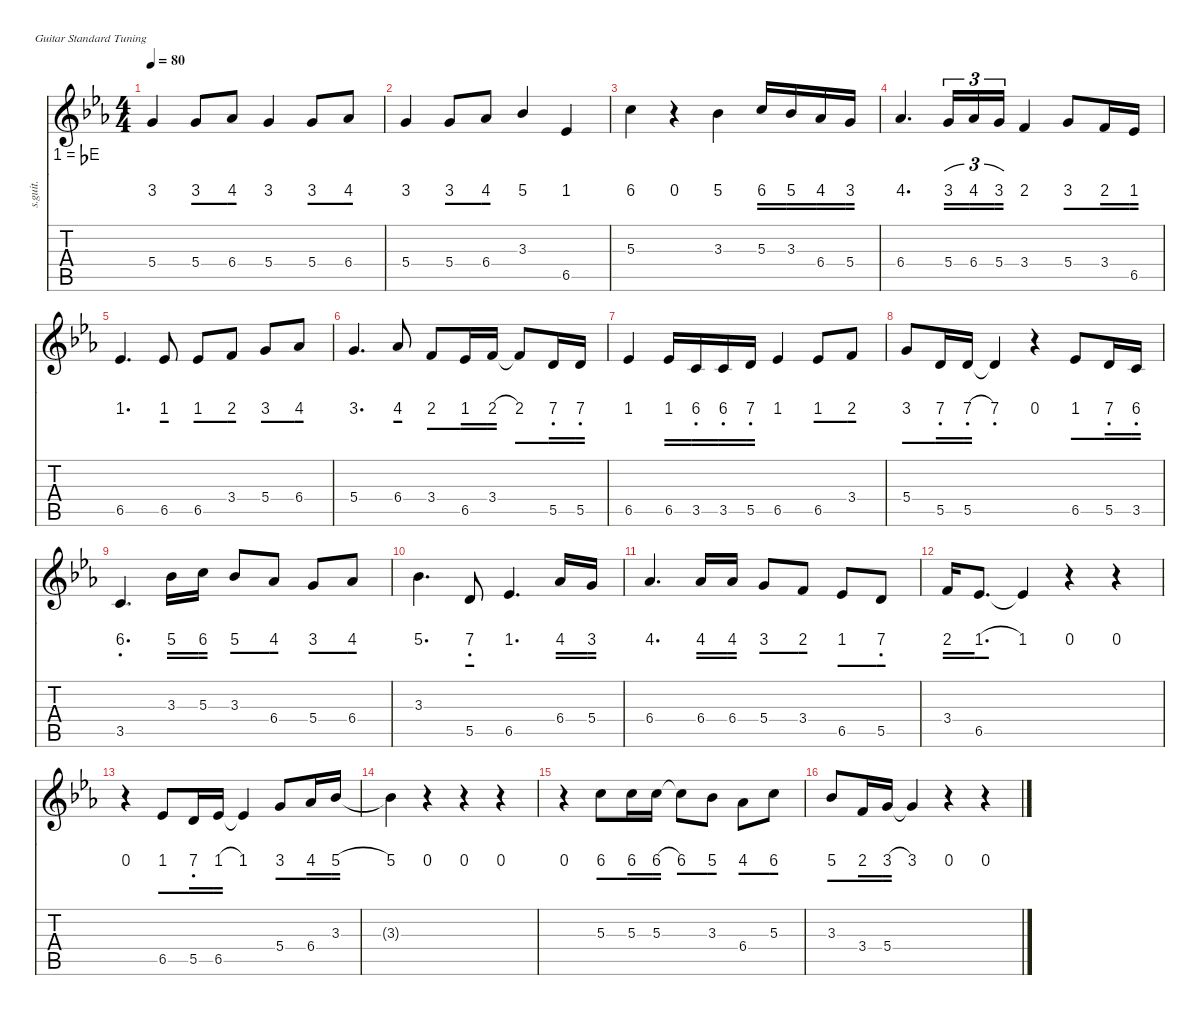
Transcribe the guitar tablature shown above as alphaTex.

\defaultSystemsLayout 4
\hideDynamics
\bracketExtendMode nobrackets
\track ("Steel Guitar" "s.guit.") {instrument acousticguitarsteel}
\staff {score tabs numbered}
\tuning (E4 B3 G3 D3 A2 E2)
\ts (4 4)
\tempo 80
\clef g2
\ks eb
5.4{acc forcenatural}.4{dy mf instrument acousticguitarsteel beam Up} 5.4{acc forcenatural}.8{beam Up} 6.4{acc b}.8{beam Up} 5.4{acc forcenatural}.4{beam Up} 5.4{acc forcenatural}.8{beam Up} 6.4{acc b}.8{beam Up} |
5.4{acc forcenatural}.4{beam Up} 5.4{acc forcenatural}.8{beam Up} 6.4{acc b}.8{beam Up} 3.3{acc b}.4{beam Up} 6.5{acc b}.4{beam Up} |
5.3{acc forcenatural}.4{beam Down} r.4{beam Down} 3.3{acc b}.4{beam Down} 5.3{acc forcenatural}.16{beam Up} 3.3{acc b}.16{beam Up} 6.4{acc b}.16{beam Up} 5.4{acc forcenatural}.16{beam Up} |
6.4{acc b}.4{d beam Up} 5.4{acc forcenatural}.16{tu (3 2) beam Up} 6.4{acc b}.16{tu (3 2) beam Up} 5.4{acc forcenatural}.16{tu (3 2) beam Up} 3.4{acc forcenatural}.4{beam Up} 5.4{acc forcenatural}.8{beam Up} 3.4{acc forcenatural}.16{beam Up} 6.5{acc b}.16{beam Up} |
6.5{acc b}.4{d beam Up} 6.5{acc b}.8{beam Up} 6.5{acc b}.8{beam Up} 3.4{acc forcenatural}.8{beam Up} 5.4{acc forcenatural}.8{beam Up} 6.4{acc b}.8{beam Up} |
5.4{acc forcenatural}.4{d beam Up} 6.4{acc b}.8{beam Up} 3.4{acc forcenatural}.8{beam Up} 6.5{acc b}.16{beam Up} 3.4{acc forcenatural}.16{beam Up} 3.4{t acc forcenatural}.8{beam Up} 5.5{acc forcenatural}.16{beam Up} 5.5{acc forcenatural}.16{beam Up} |
6.5{acc b}.4{beam Up} 6.5{acc b}.16{beam Up} 3.5{acc forcenatural}.16{beam Up} 3.5{acc forcenatural}.16{beam Up} 5.5{acc forcenatural}.16{beam Up} 6.5{acc b}.4{beam Up} 6.5{acc b}.8{beam Up} 3.4{acc forcenatural}.8{beam Up} |
5.4{acc forcenatural}.8{beam Up} 5.5{acc forcenatural}.16{beam Up} 5.5{acc forcenatural}.16{beam Up} 5.5{t acc forcenatural}.4{beam Up} r.4{beam Down} 6.5{acc b}.8{beam Up} 5.5{acc forcenatural}.16{beam Up} 3.5{acc forcenatural}.16{beam Up} |
3.5{acc forcenatural}.4{d beam Up} 3.3{acc b}.16{beam Down} 5.3{acc forcenatural}.16{beam Down} 3.3{acc b}.8{beam Up} 6.4{acc b}.8{beam Up} 5.4{acc forcenatural}.8{beam Up} 6.4{acc b}.8{beam Up} |
3.3{acc b}.4{d beam Down} 5.5{acc forcenatural}.8{beam Up} 6.5{acc b}.4{d beam Up} 6.4{acc b}.16{beam Up} 5.4{acc forcenatural}.16{beam Up} |
6.4{acc b}.4{d beam Up} 6.4{acc b}.16{beam Up} 6.4{acc b}.16{beam Up} 5.4{acc forcenatural}.8{beam Up} 3.4{acc forcenatural}.8{beam Up} 6.5{acc b}.8{beam Up} 5.5{acc forcenatural}.8{beam Up} |
3.4{acc forcenatural}.16{beam Up} 6.5{acc b}.8{d beam Up} 6.5{t acc b}.4{beam Up} r.4{beam Down} r.4{beam Down} |
r.4{beam Down} 6.5{acc b}.8{beam Up} 5.5{acc forcenatural}.16{beam Up} 6.5{acc b}.16{beam Up} 6.5{t acc b}.4{beam Up} 5.4{acc forcenatural}.8{beam Up} 6.4{acc b}.16{beam Up} 3.3{acc b}.16{beam Up} |
3.3{t acc b}.4{beam Down} r.4{beam Down} r.4{beam Down} r.4{beam Down} |
r.4{beam Down} 5.3{acc forcenatural}.8{beam Down} 5.3{acc forcenatural}.16{beam Down} 5.3{acc forcenatural}.16{beam Down} 5.3{t acc forcenatural}.8{beam Down} 3.3{acc b}.8{beam Down} 6.4{acc b}.8{beam Down} 5.3{acc forcenatural}.8{beam Down} |
3.3{acc b}.8{beam Up} 3.4{acc forcenatural}.16{beam Up} 5.4{acc forcenatural}.16{beam Up} 5.4{t acc forcenatural}.4{beam Up} r.4{beam Down} r.4{beam Down}
